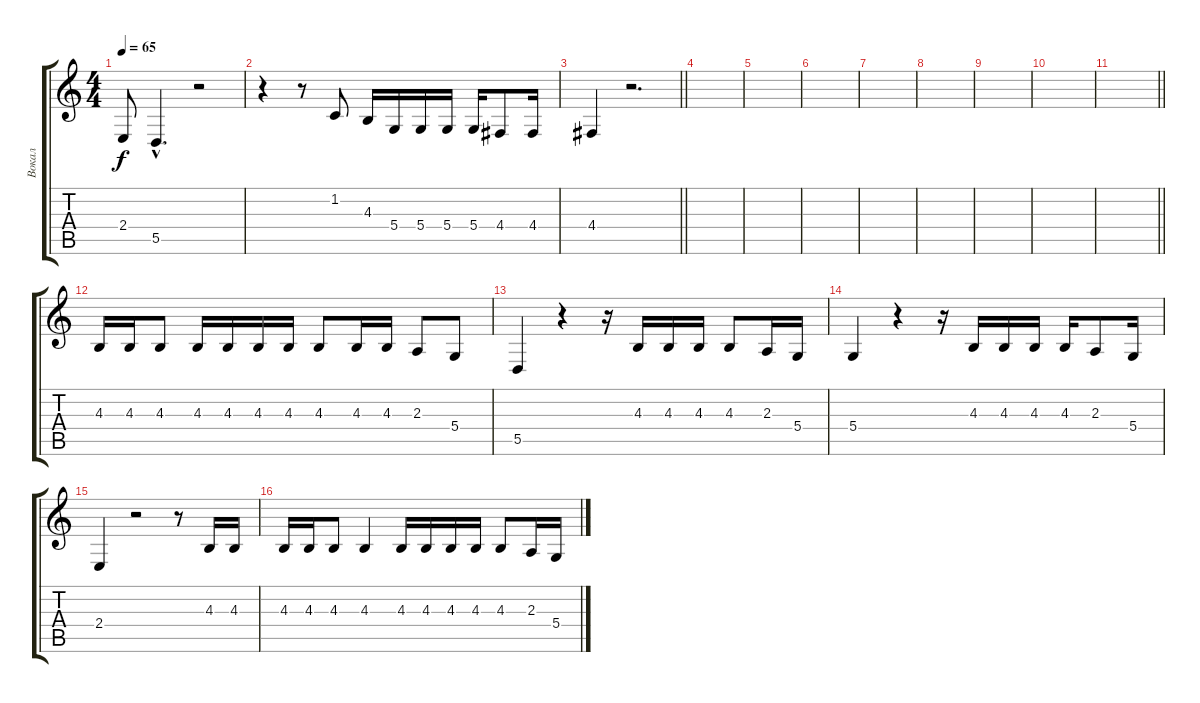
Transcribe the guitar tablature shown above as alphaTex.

\track ("Вокал" "Вокал") {instrument harmonica}
\staff {score tabs}
\tuning (E4 B3 G3 D3 A2 E2) {hide}
\ts (4 4)
\tempo 65
\clef g2
\ks c
2.4.8{dy f} 5.5{hac}.4{d} r.2 |
r.4 r.8 1.2.8 4.3.16 5.4.16 5.4.16 5.4.16 5.4.16 4.4.8 4.4.16 |
\barLineRight lightlight
4.4.4 r.2{d} |
|
|
|
|
|
|
|
\barLineRight lightlight
|
4.3.16 4.3.16 4.3.8 4.3.16 4.3.16 4.3.16 4.3.16 4.3.8 4.3.16 4.3.16 2.3.8 5.4.8 |
5.5.4 r.4 r.16 4.3.16 4.3.16 4.3.16 4.3.8 2.3.16 5.4.16 |
5.4.4 r.4 r.16 4.3.16 4.3.16 4.3.16 4.3.16 2.3.8 5.4.16 |
2.4.4 r.2 r.8 4.3.16 4.3.16 |
4.3.16 4.3.16 4.3.8 4.3.4 4.3.16 4.3.16 4.3.16 4.3.16 4.3.8 2.3.16 5.4.16
